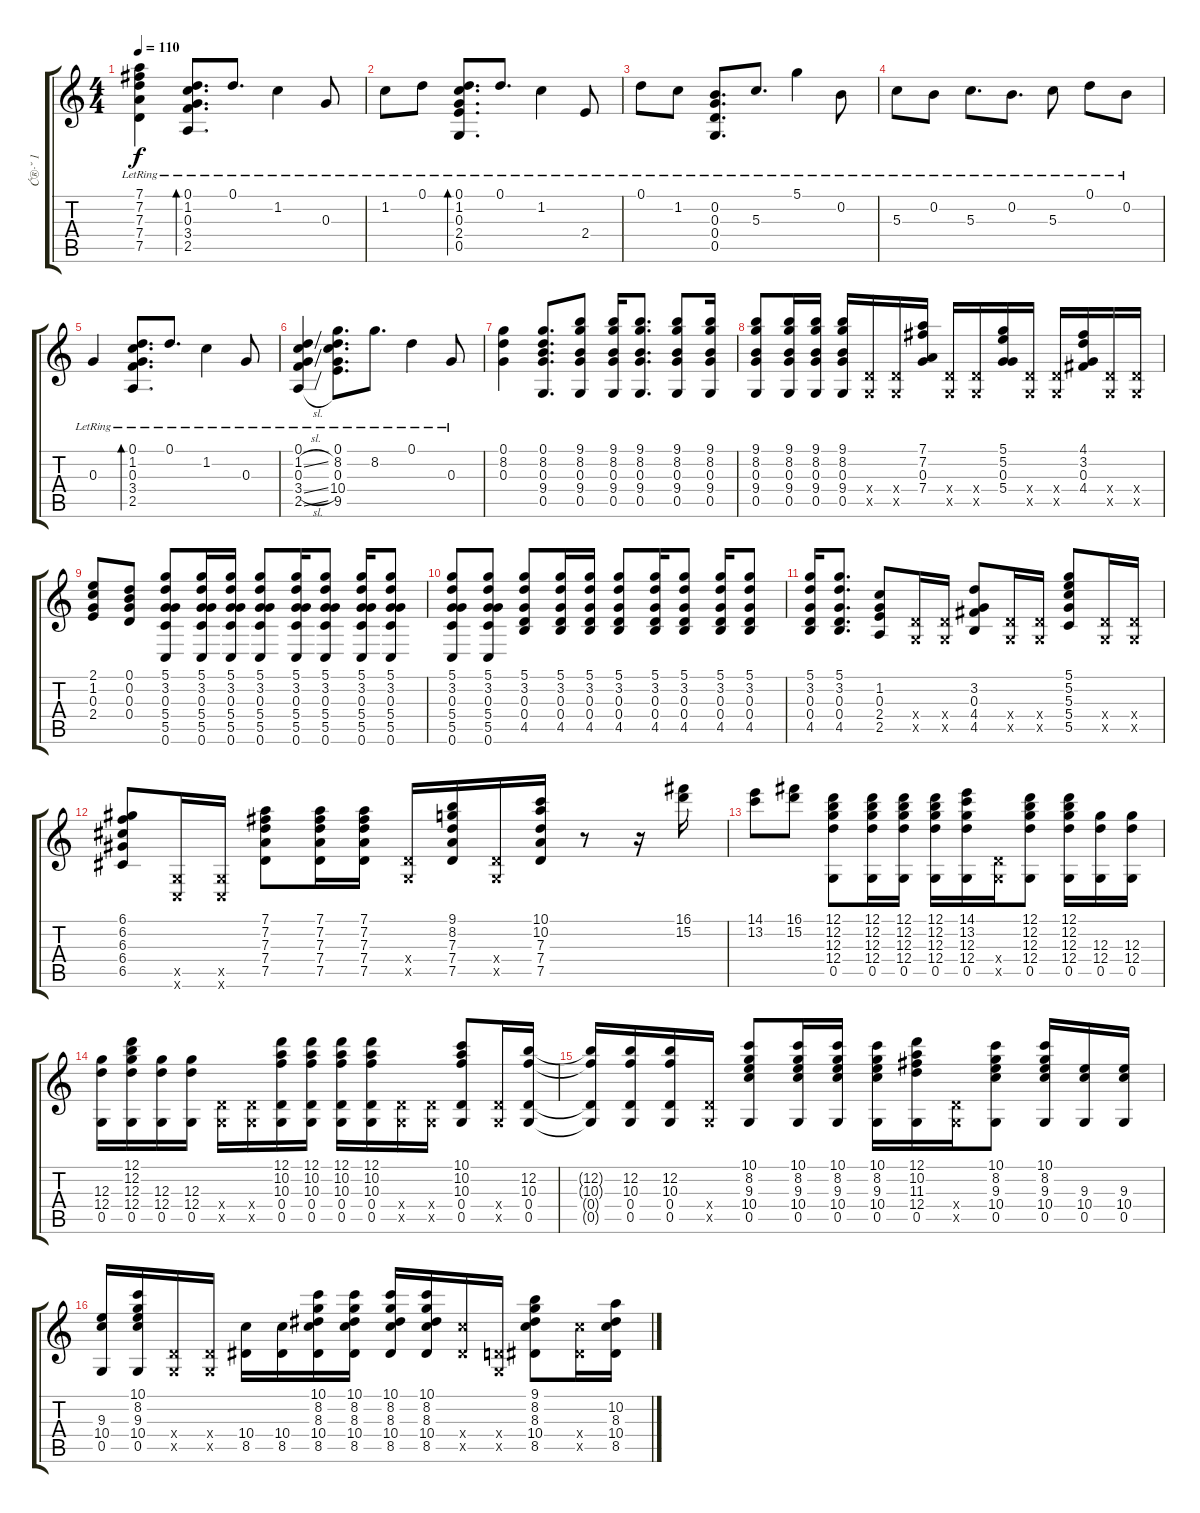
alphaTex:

\track ("Ć®·˘ 1" "Ć®·˘ 1") {instrument acousticguitarsteel}
\staff {score tabs}
\tuning (D4 B3 G3 D3 G2 C2) {hide}
\ts (4 4)
\tempo 110
\clef g2
\ks c
(7.1{lr} 7.2{lr} 7.3{lr} 7.4{lr} 7.5{lr}).4{dy f} (0.1{lr} 1.2{lr} 0.3{lr} 3.4{lr} 2.5{lr}).8{d bd 120} 0.1{lr}.8{d} 1.2{lr}.4 0.3{lr}.8 |
1.2{lr}.8 0.1{lr}.8 (0.1{lr} 1.2{lr} 0.3{lr} 2.4{lr} 0.5{lr}).8{d bd 120} 0.1{lr}.8{d} 1.2{lr}.4 2.4{lr}.8 |
0.1{lr}.8 1.2{lr}.8 (0.2{lr} 0.3{lr} 0.4{lr} 0.5{lr}).8{d} 5.3{lr}.8{d} 5.1{lr}.4 0.2{lr}.8 |
5.3{lr}.8 0.2{lr}.8 5.3{lr}.8{d} 0.2{lr}.8{d} 5.3{lr}.8 0.1{lr}.8 0.2{lr}.8 |
0.3{lr}.4 (0.1{lr} 1.2{lr} 0.3{lr} 3.4{lr} 2.5{lr}).8{d bd 120} 0.1{lr}.8{d} 1.2{lr}.4 0.3{lr}.8 |
(0.1{lr} 1.2{sl lr} 0.3{lr} 3.4{sl lr} 2.5{sl lr}).4 (0.1{lr} 8.2{lr} 0.3{lr} 10.4{lr} 9.5{lr}).8{d} 8.2{lr}.8{d} 0.1{lr}.4 0.3{lr}.8 |
(0.1 8.2 0.3).4 (0.1 8.2 0.3 9.4 0.5).8{d} (9.1 8.2 0.3 9.4 0.5).8 (9.1 8.2 0.3 9.4 0.5).16 (9.1 8.2 0.3 9.4 0.5).8{d} (9.1 8.2 0.3 9.4 0.5).8 (9.1 8.2 0.3 9.4 0.5).16 |
(9.1 8.2 0.3 9.4 0.5).8 (9.1 8.2 0.3 9.4 0.5).16 (9.1 8.2 0.3 9.4 0.5).16 (9.1 8.2 0.3 9.4 0.5).16 (0.4{x} 0.5{x}).16 (0.4{x} 0.5{x}).16 (7.1 7.2 0.3 7.4).16 (0.4{x} 0.5{x}).16 (0.4{x} 0.5{x}).16 (5.1 5.2 0.3 5.4).16 (0.4{x} 0.5{x}).16 (0.4{x} 0.5{x}).16 (4.1 3.2 0.3 4.4).16 (0.4{x} 0.5{x}).16 (0.4{x} 0.5{x}).16 |
(2.1 1.2 0.3 2.4).8 (0.1 0.2 0.3 0.4).8 (5.1 3.2 0.3 5.4 5.5 0.6).8 (5.1 3.2 0.3 5.4 5.5 0.6).16 (5.1 3.2 0.3 5.4 5.5 0.6).16 (5.1 3.2 0.3 5.4 5.5 0.6).8 (5.1 3.2 0.3 5.4 5.5 0.6).16 (5.1 3.2 0.3 5.4 5.5 0.6).8 (5.1 3.2 0.3 5.4 5.5 0.6).16 (5.1 3.2 0.3 5.4 5.5 0.6).8 |
(5.1 3.2 0.3 5.4 5.5 0.6).8 (5.1 3.2 0.3 5.4 5.5 0.6).8 (5.1 3.2 0.3 0.4 4.5).8 (5.1 3.2 0.3 0.4 4.5).16 (5.1 3.2 0.3 0.4 4.5).16 (5.1 3.2 0.3 0.4 4.5).8 (5.1 3.2 0.3 0.4 4.5).16 (5.1 3.2 0.3 0.4 4.5).8 (5.1 3.2 0.3 0.4 4.5).16 (5.1 3.2 0.3 0.4 4.5).8 |
(5.1 3.2 0.3 0.4 4.5).16 (5.1 3.2 0.3 0.4 4.5).8{d} (1.2 0.3 2.4 2.5).8 (0.4{x} 0.5{x}).16 (0.4{x} 0.5{x}).16 (3.2 0.3 4.4 4.5).8 (0.4{x} 0.5{x}).16 (0.4{x} 0.5{x}).16 (5.1 5.2 5.3 5.4 5.5).8 (0.4{x} 0.5{x}).16 (0.4{x} 0.5{x}).16 |
(6.1 6.2 6.3 6.4 6.5).8 (0.5{x} 0.6{x}).16 (0.5{x} 0.6{x}).16 (7.1 7.2 7.3 7.4 7.5).8 (7.1 7.2 7.3 7.4 7.5).16 (7.1 7.2 7.3 7.4 7.5).16 (0.4{x} 0.5{x}).16 (9.1 8.2 7.3 7.4 7.5).16 (0.4{x} 0.5{x}).16 (10.1 10.2 7.3 7.4 7.5).16 r.8 r.16 (16.1 15.2).16 |
(14.1 13.2).8 (16.1 15.2).8 (12.1 12.2 12.3 12.4 0.5).8 (12.1 12.2 12.3 12.4 0.5).16 (12.1 12.2 12.3 12.4 0.5).16 (12.1 12.2 12.3 12.4 0.5).16 (14.1 13.2 12.3 12.4 0.5).16 (0.4{x} 0.5{x}).16 (12.1 12.2 12.3 12.4 0.5).8 (12.1 12.2 12.3 12.4 0.5).16 (12.3 12.4 0.5).16 (12.3 12.4 0.5).16 |
(12.3 12.4 0.5).16 (12.1 12.2 12.3 12.4 0.5).16 (12.3 12.4 0.5).16 (12.3 12.4 0.5).16 (0.4{x} 0.5{x}).16 (0.4{x} 0.5{x}).16 (12.1 10.2 10.3 0.4 0.5).16 (12.1 10.2 10.3 0.4 0.5).16 (12.1 10.2 10.3 0.4 0.5).16 (12.1 10.2 10.3 0.4 0.5).16 (0.4{x} 0.5{x}).16 (0.4{x} 0.5{x}).16 (10.1 10.2 10.3 0.4 0.5).8 (0.4{x} 0.5{x}).16 (12.2 10.3 0.4 0.5).16 |
(12.2{t} 10.3{t} 0.4{t} 0.5{t}).16 (12.2 10.3 0.4 0.5).16 (12.2 10.3 0.4 0.5).16 (0.4{x} 0.5{x}).16 (10.1 8.2 9.3 10.4 0.5).8 (10.1 8.2 9.3 10.4 0.5).16 (10.1 8.2 9.3 10.4 0.5).16 (10.1 8.2 9.3 10.4 0.5).16 (12.1 10.2 11.3 12.4 0.5).16 (0.4{x} 0.5{x}).16 (10.1 8.2 9.3 10.4 0.5).8 (10.1 8.2 9.3 10.4 0.5).16 (9.3 10.4 0.5).16 (9.3 10.4 0.5).16 |
(9.3 10.4 0.5).16 (10.1 8.2 9.3 10.4 0.5).16 (0.4{x} 0.5{x}).16 (0.4{x} 0.5{x}).16 (10.4 8.5).16 (10.4 8.5).16 (10.1 8.2 8.3 10.4 8.5).16 (10.1 8.2 8.3 10.4 8.5).16 (10.1 8.2 8.3 10.4 8.5).16 (10.1 8.2 8.3 10.4 8.5).16 (10.4{x} 8.5{x}).16 (0.4{x} 0.5{x}).16 (9.1 8.2 8.3 10.4 8.5).8 (10.4{x} 8.5{x}).16 (10.2 8.3 10.4 8.5).16
